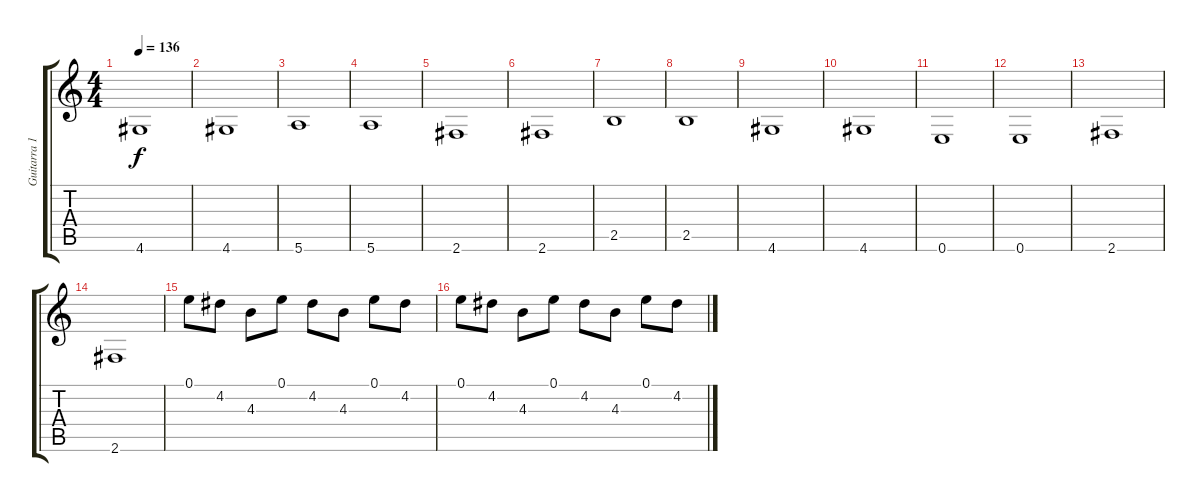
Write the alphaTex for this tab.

\track ("Guitarra 1" "Guitarra 1") {instrument distortionguitar}
\staff {score tabs}
\tuning (E4 B3 G3 D3 A2 E2) {hide}
\ts (4 4)
\tempo 136
\clef g2
\ks c
4.6.1{dy f} |
4.6.1 |
5.6.1 |
5.6.1 |
2.6.1 |
2.6.1 |
2.5.1 |
2.5.1 |
4.6.1 |
4.6.1 |
0.6.1 |
0.6.1 |
2.6.1 |
2.6.1 |
0.1.8 4.2.8 4.3.8 0.1.8 4.2.8 4.3.8 0.1.8 4.2.8 |
0.1.8 4.2.8 4.3.8 0.1.8 4.2.8 4.3.8 0.1.8 4.2.8
